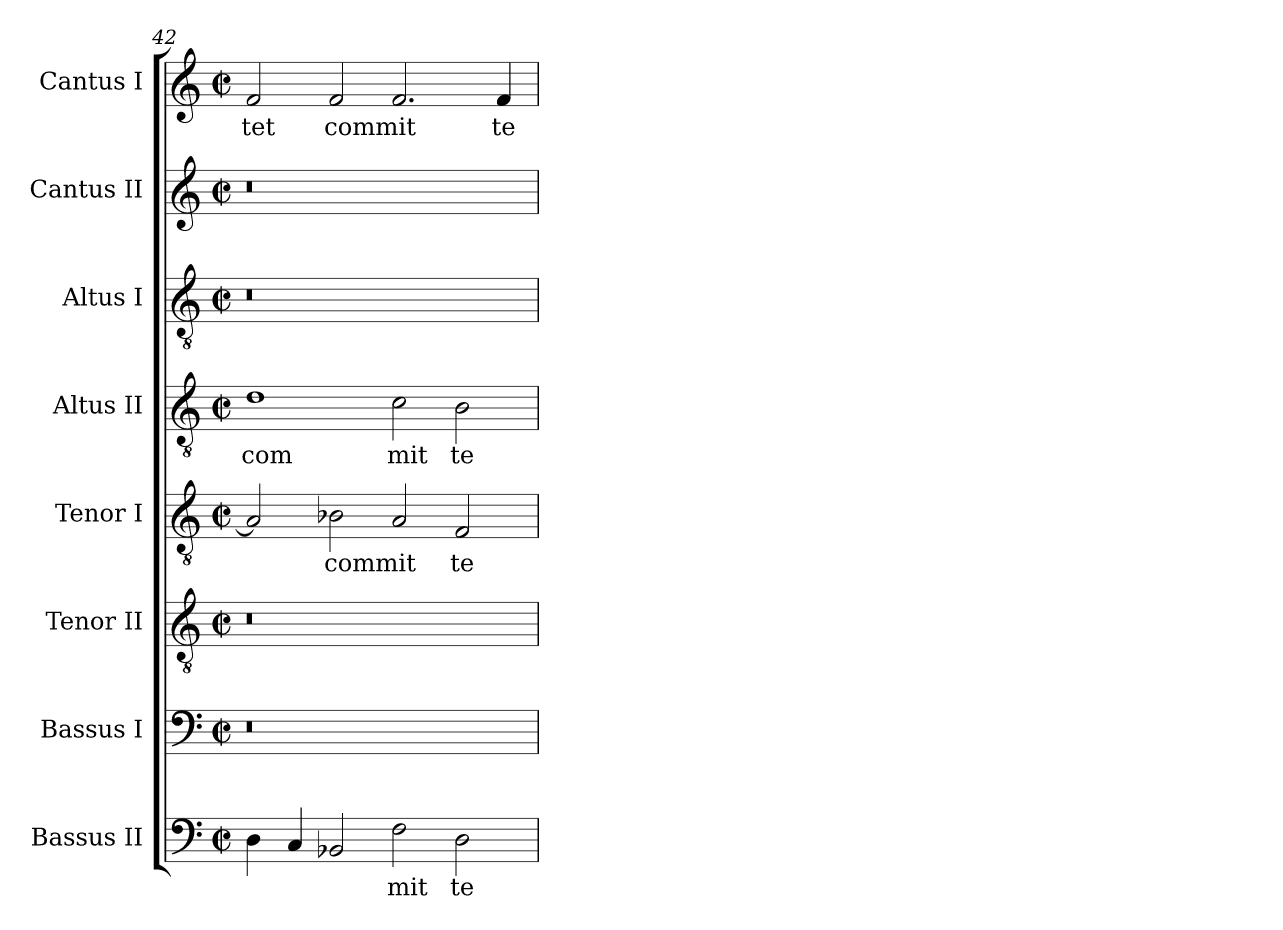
**kern	**text	**kern	**kern	**kern	**text	**kern	**text	**kern	**kern	**kern	**text
*part8	*part8	*part7	*part6	*part5	*part5	*part4	*part4	*part3	*part2	*part1	*part1
*staff8	*staff8	*staff7	*staff6	*staff5	*staff5	*staff4	*staff4	*staff3	*staff2	*staff1	*staff1
*I"Bassus II	*	*I"Bassus I	*I"Tenor II	*I"Tenor I	*	*I"Altus II	*	*I"Altus I	*I"Cantus II	*I"Cantus I	*
*clefF4	*	*clefF4	*clefGv2	*clefGv2	*	*clefGv2	*	*clefGv2	*clefG2	*clefG2	*
*M2/2	*	*M2/2	*M2/2	*M2/2	*	*M2/2	*	*M2/2	*M2/2	*M2/2	*
*met(c|)	*	*met(c|)	*met(c|)	*met(c|)	*	*met(c|)	*	*met(c|)	*met(c|)	*met(c|)	*
=42	=42	=42	=42	=42	=42	=42	=42	=42	=42	=42	=42
!	!	!	!	!	!	!	!LO:LY:b:cj	!	!	!	!LO:LY:b:cj
4D\	.	0r	0r	2A/]	.	1d	com	0r	0r	2f/	tet
4C/	.	.	.	.	.	.	.	.	.	.	.
!	!	!	!	!	!LO:LY:b:cj	!	!	!	!	!	!LO:LY:b:cj
2BB-X/	.	.	.	2B-X\	commit	.	.	.	.	2f/	commit
!	!LO:LY:b:cj	!	!	!	!	!	!LO:LY:b:cj	!	!	!	!
2F\	mit	.	.	2A/	.	2c\	mit	.	.	2.f/	.
!	!LO:LY:b:cj	!	!	!	!LO:LY:b:cj	!	!LO:LY:b:cj	!	!	!	!
2D\	te	.	.	2F/	te	2B\	te	.	.	.	.
!	!	!	!	!	!	!	!	!	!	!	!LO:LY:b:cj
.	.	.	.	.	.	.	.	.	.	4f/	te
=	=	=	=	=	=	=	=	=	=	=	=
*-	*-	*-	*-	*-	*-	*-	*-	*-	*-	*-	*-
